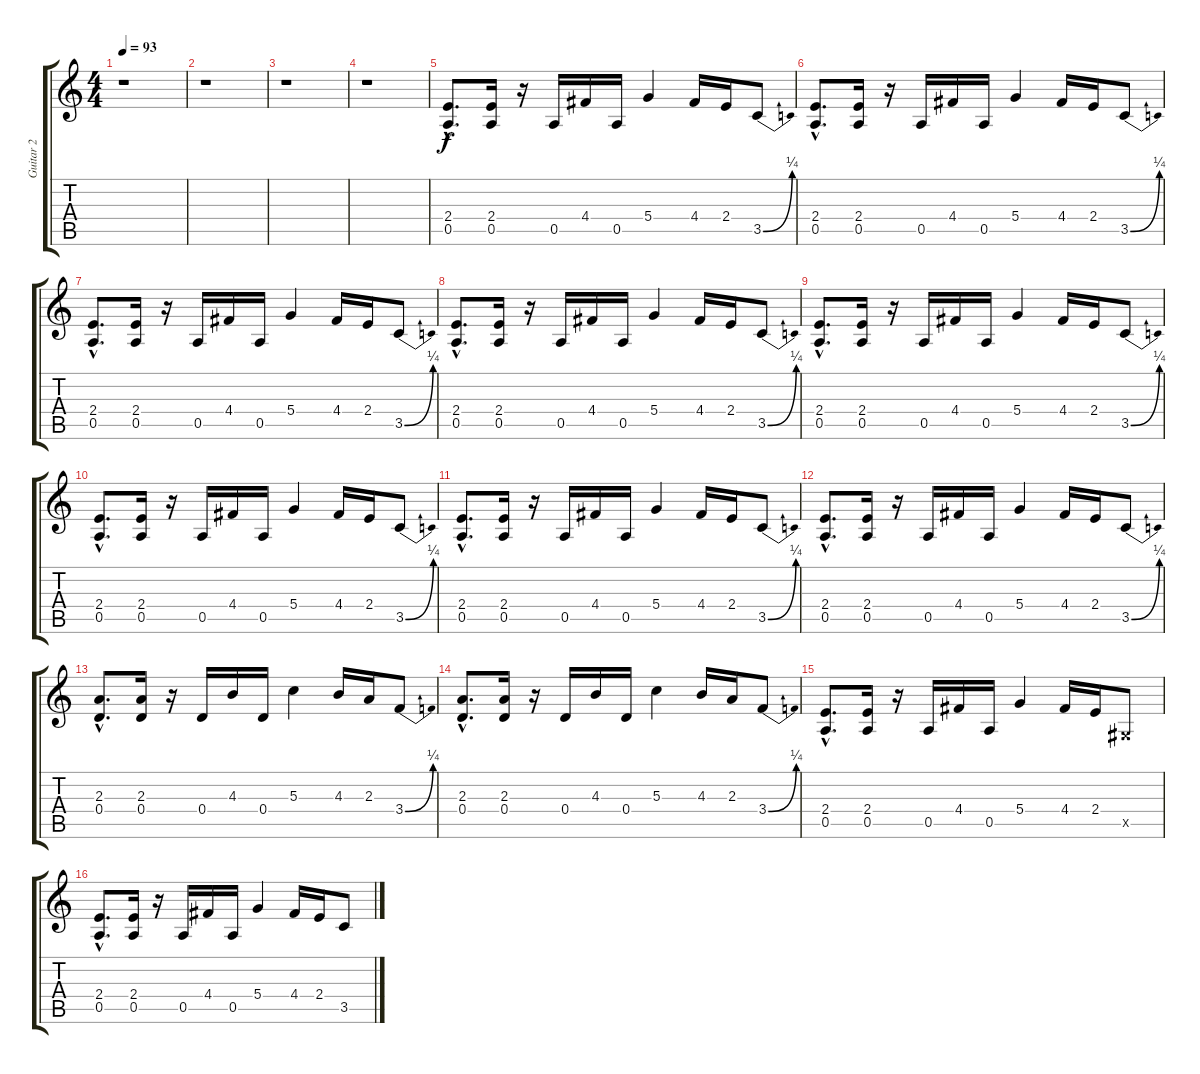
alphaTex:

\track ("Guitar 2" "Guitar 2") {instrument acousticguitarnylon}
\staff {score tabs}
\tuning (E4 B3 G3 D3 A2 E2) {hide}
\ts (4 4)
\tempo 93
\clef g2
\ks c
r.1{dy f instrument acousticguitarnylon} |
r.1 |
r.1 |
r.1 |
(2.4{hac} 0.5{hac}).8{d} (2.4 0.5).16 r.16 0.5.16 4.4.16 0.5.16 5.4.4 4.4.16 2.4.16 3.5{be (bend 0 0 60 1)}.8 |
(2.4{hac} 0.5{hac}).8{d} (2.4 0.5).16 r.16 0.5.16 4.4.16 0.5.16 5.4.4 4.4.16 2.4.16 3.5{be (bend 0 0 60 1)}.8 |
(2.4{hac} 0.5{hac}).8{d} (2.4 0.5).16 r.16 0.5.16 4.4.16 0.5.16 5.4.4 4.4.16 2.4.16 3.5{be (bend 0 0 60 1)}.8 |
(2.4{hac} 0.5{hac}).8{d} (2.4 0.5).16 r.16 0.5.16 4.4.16 0.5.16 5.4.4 4.4.16 2.4.16 3.5{be (bend 0 0 60 1)}.8 |
(2.4{hac} 0.5{hac}).8{d} (2.4 0.5).16 r.16 0.5.16 4.4.16 0.5.16 5.4.4 4.4.16 2.4.16 3.5{be (bend 0 0 60 1)}.8 |
(2.4{hac} 0.5{hac}).8{d} (2.4 0.5).16 r.16 0.5.16 4.4.16 0.5.16 5.4.4 4.4.16 2.4.16 3.5{be (bend 0 0 60 1)}.8 |
(2.4{hac} 0.5{hac}).8{d} (2.4 0.5).16 r.16 0.5.16 4.4.16 0.5.16 5.4.4 4.4.16 2.4.16 3.5{be (bend 0 0 60 1)}.8 |
(2.4{hac} 0.5{hac}).8{d} (2.4 0.5).16 r.16 0.5.16 4.4.16 0.5.16 5.4.4 4.4.16 2.4.16 3.5{be (bend 0 0 60 1)}.8 |
(2.3{hac} 0.4{hac}).8{d} (2.3 0.4).16 r.16 0.4.16 4.3.16 0.4.16 5.3.4 4.3.16 2.3.16 3.4{be (bend 0 0 60 1)}.8 |
(2.3{hac} 0.4{hac}).8{d} (2.3 0.4).16 r.16 0.4.16 4.3.16 0.4.16 5.3.4 4.3.16 2.3.16 3.4{be (bend 0 0 60 1)}.8 |
(2.4{hac} 0.5{hac}).8{d} (2.4 0.5).16 r.16 0.5.16 4.4.16 0.5.16 5.4.4 4.4.16 2.4.16 -1.5{x}.8 |
(2.4{hac} 0.5{hac}).8{d} (2.4 0.5).16 r.16 0.5.16 4.4.16 0.5.16 5.4.4 4.4.16 2.4.16 3.5.8
